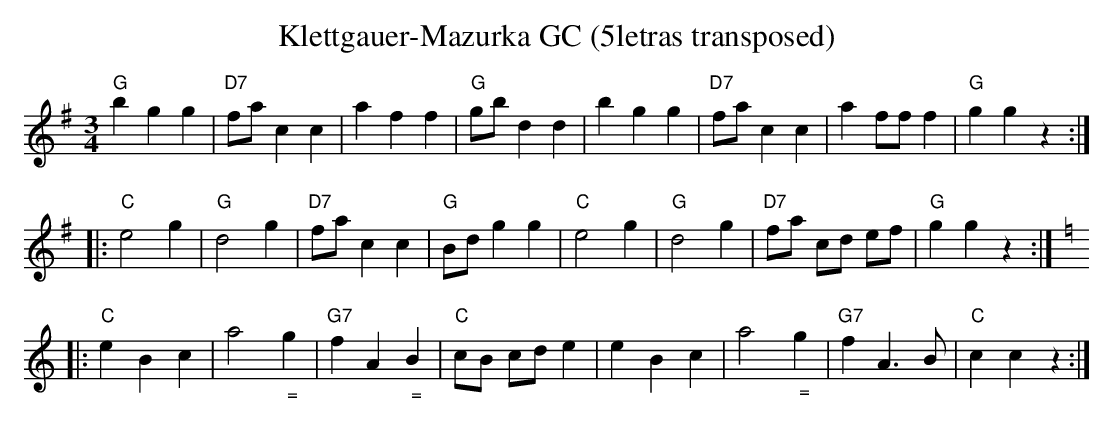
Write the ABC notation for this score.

X:1
T: Klettgauer-Mazurka GC (5letras transposed)
M:3/4
L:1/8
K:G transpose=3 %%MIDI gchordon
"G"b2g2g2 | "D7"fac2c2 | a2f2f2 | "G"gbd2d2 | b2g2g2 | "D7"fa c2c2 | a2fff2 | "G"g2g2z2 ::
"C"e4g2 | "G"d4g2 | "D7"fac2c2 | "G"Bdg2g2 | "C"e4g2 | "G"d4g2 | "D7"fa cd ef | "G"g2g2z2 :: [K:C]
"C"e2B2c2 | a4"_ ="g2 | "G7"f2A2"_ ="B2 | "C"cB cde2 | e2B2c2 | a4"_ ="g2 | "G7"f2A3B | "C"c2c2z2 :|
